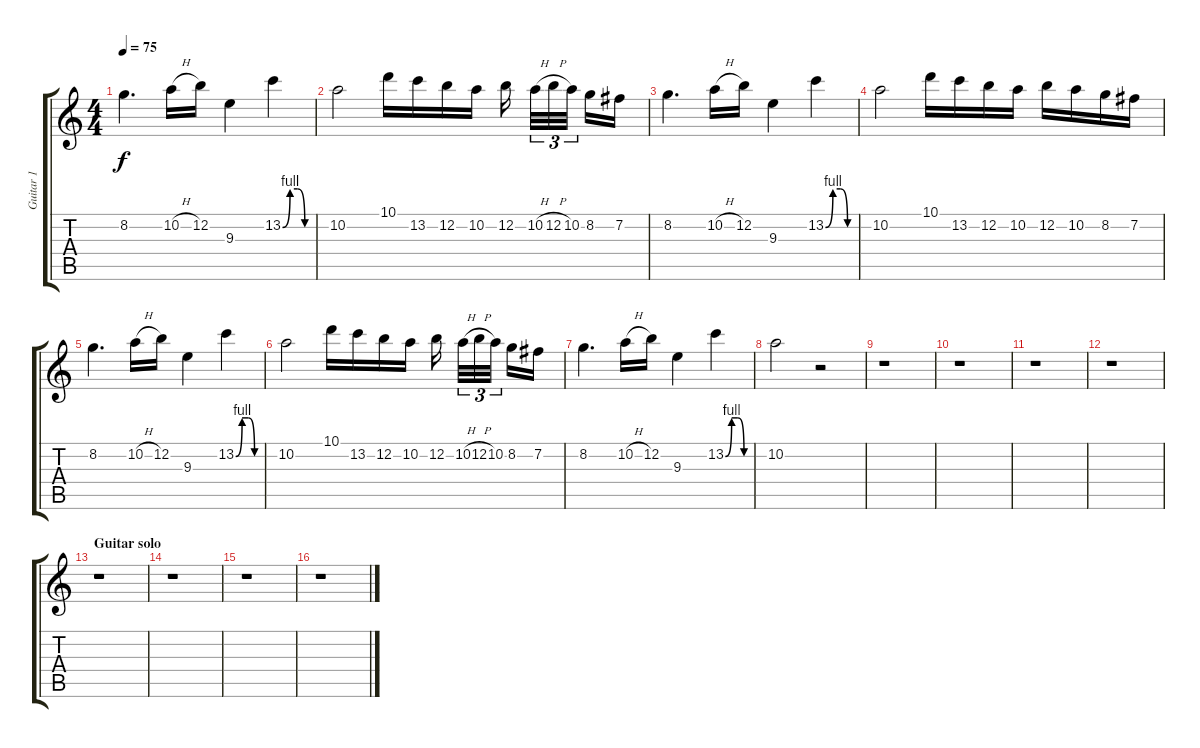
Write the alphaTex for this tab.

\track ("Guitar 1" "Guitar 1") {instrument distortionguitar}
\staff {score tabs}
\tuning (E4 B3 G3 D3 A2 E2) {hide}
\ts (4 4)
\tempo 75
\clef g2
\ks c
8.2.4{d dy f} 10.2{h}.16 12.2.16 9.3.4 13.2{be (custom 0 0 15 4 30 4 45 0 60 0)}.4 |
10.2.2 10.1.16 13.2.16 12.2.16 10.2.16 12.2.16 10.2{h}.32{tu (3 2)} 12.2{h}.32{tu (3 2)} 10.2.32{tu (3 2)} 8.2.16 7.2.16 |
8.2.4{d} 10.2{h}.16 12.2.16 9.3.4 13.2{be (custom 0 0 15 4 30 4 45 0 60 0)}.4 |
10.2.2 10.1.16 13.2.16 12.2.16 10.2.16 12.2.16 10.2.16 8.2.16 7.2.16 |
8.2.4{d} 10.2{h}.16 12.2.16 9.3.4 13.2{be (custom 0 0 15 4 30 4 45 0 60 0)}.4 |
10.2.2 10.1.16 13.2.16 12.2.16 10.2.16 12.2.16 10.2{h}.32{tu (3 2)} 12.2{h}.32{tu (3 2)} 10.2.32{tu (3 2)} 8.2.16 7.2.16 |
8.2.4{d} 10.2{h}.16 12.2.16 9.3.4 13.2{be (custom 0 0 15 4 30 4 45 0 60 0)}.4 |
10.2.2 r.2 |
r.1 |
r.1 |
r.1 |
r.1 |
\section ("" "Guitar solo")
r.1 |
r.1 |
r.1 |
r.1
